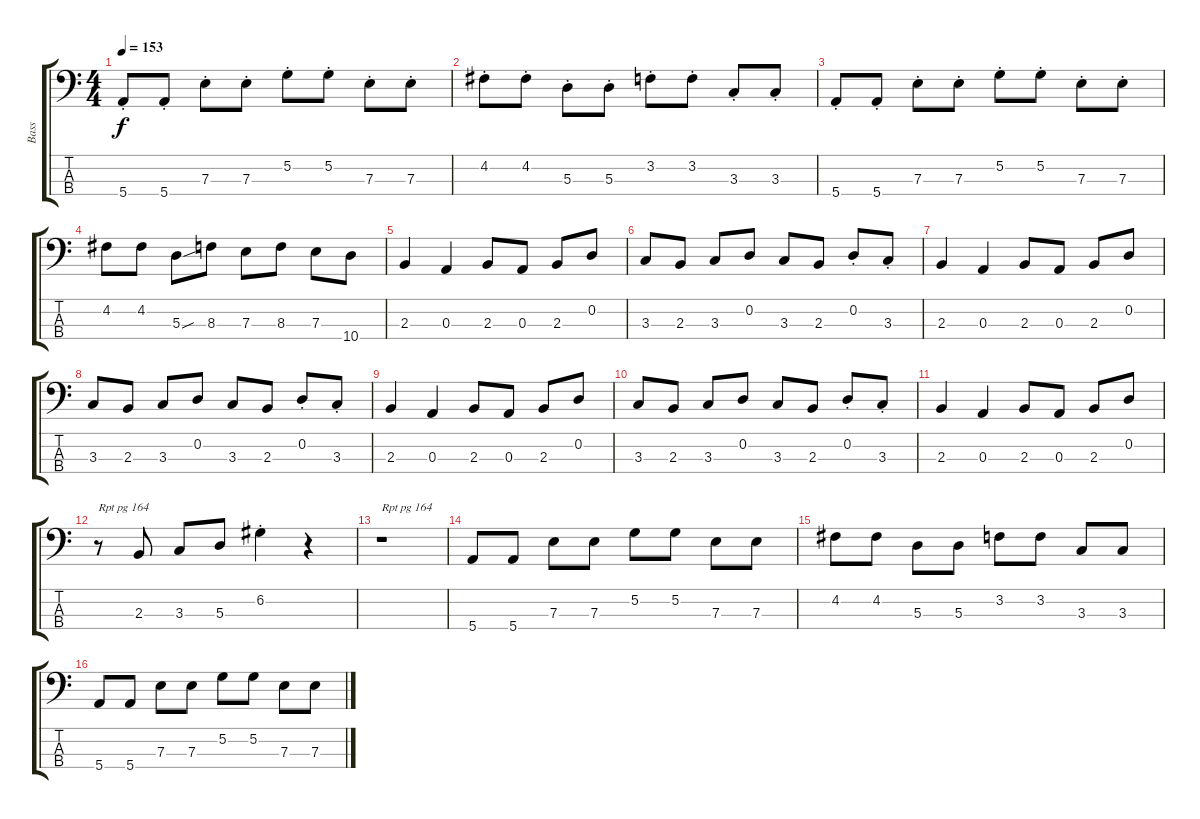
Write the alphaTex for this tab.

\track ("Bass" "Bass") {instrument electricbasspick}
\staff {score tabs}
\tuning (G2 D2 A1 E1) {hide}
\ts (4 4)
\tempo 153
\clef f4
\ks c
5.4{st}.8{dy f} 5.4{st}.8 7.3{st}.8 7.3{st}.8 5.2{st}.8 5.2{st}.8 7.3{st}.8 7.3{st}.8 |
4.2{st}.8 4.2{st}.8 5.3{st}.8 5.3{st}.8 3.2{st}.8 3.2{st}.8 3.3{st}.8 3.3{st}.8 |
5.4{st}.8 5.4{st}.8 7.3{st}.8 7.3{st}.8 5.2{st}.8 5.2{st}.8 7.3{st}.8 7.3{st}.8 |
4.2.8 4.2.8 5.3{sou}.8 8.3.8 7.3.8 8.3.8 7.3.8 10.4.8 |
2.3.4 0.3.4 2.3.8 0.3.8 2.3.8 0.2.8 |
3.3.8 2.3.8 3.3.8 0.2.8 3.3.8 2.3.8 0.2{st}.8 3.3{st}.8 |
2.3.4 0.3.4 2.3.8 0.3.8 2.3.8 0.2.8 |
3.3.8 2.3.8 3.3.8 0.2.8 3.3.8 2.3.8 0.2{st}.8 3.3{st}.8 |
2.3.4 0.3.4 2.3.8 0.3.8 2.3.8 0.2.8 |
3.3.8 2.3.8 3.3.8 0.2.8 3.3.8 2.3.8 0.2{st}.8 3.3{st}.8 |
2.3.4 0.3.4 2.3.8 0.3.8 2.3.8 0.2.8 |
r.8{txt "Rpt pg 164"} 2.3.8 3.3.8 5.3.8 6.2{st}.4 r.4 |
r.1{txt "Rpt pg 164"} |
5.4.8 5.4.8 7.3.8 7.3.8 5.2.8 5.2.8 7.3.8 7.3.8 |
4.2.8 4.2.8 5.3.8 5.3.8 3.2.8 3.2.8 3.3.8 3.3.8 |
5.4.8 5.4.8 7.3.8 7.3.8 5.2.8 5.2.8 7.3.8 7.3.8
